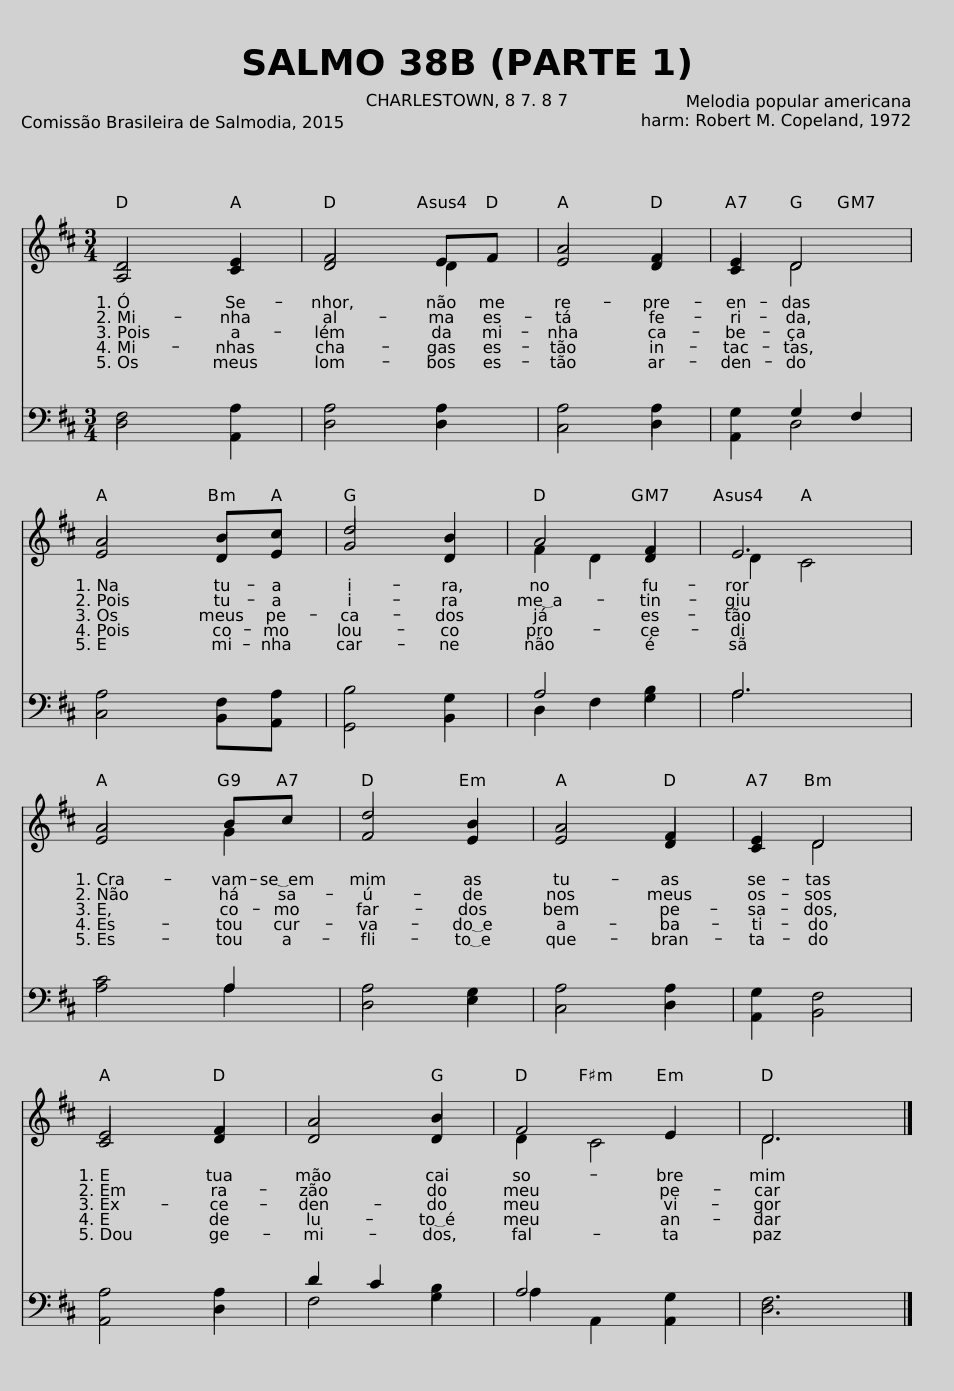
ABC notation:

X:1
%%score { ( 1 2 ) | ( 3 4 ) }
L:1/8
M:3/4
I:linebreak $
K:D
V:1 treble
V:2 treble
V:3 bass
V:4 bass
V:1
 D4 E2 | F4 EF | A4 F2 | E2 D4 |$ A4 Bc | %5
 d4 B2 | A4 F2 | E6 |$ A4 Bc | d4 B2 | %10
 A4 F2 | E2 D4 |$ E4 F2 | A4 B2 | F4 E2 | %15
 D6 |] %16
V:2
 A,4 C2 | D4 D2 | E4 D2 | C2 D4 |$ E4 DE | %5
 G4 D2 | F2 D2 D2 | D2 C4 |$ E4 G2 | F4 E2 | %10
 E4 D2 | C2 D4 |$ C4 D2 | D4 D2 | D2 C4 | %15
 D6 |] %16
V:3
 F,4 A,2 | A,4 A,2 | A,4 A,2 | G,2 G,2 F,2 |$ A,4 F,A, | %5
 B,4 G,2 | A,4 B,2 | A,6 |$ C4 A,2 | A,4 G,2 | %10
 A,4 A,2 | G,2 F,4 |$ A,4 A,2 | D2 C2 B,2 | A,4 G,2 | %15
 F,6 |] %16
V:4
 D,4 A,,2 | D,4 D,2 | C,4 D,2 | A,,2 D,4 |$ C,4 B,,A,, | %5
 G,,4 B,,2 | D,2 F,2 G,2 | A,6 |$ A,4 A,2 | D,4 E,2 | %10
 C,4 D,2 | A,,2 B,,4 |$ A,,4 D,2 | F,4 G,2 | A,2 A,,2 A,,2 | %15
 D,6 |] %16
